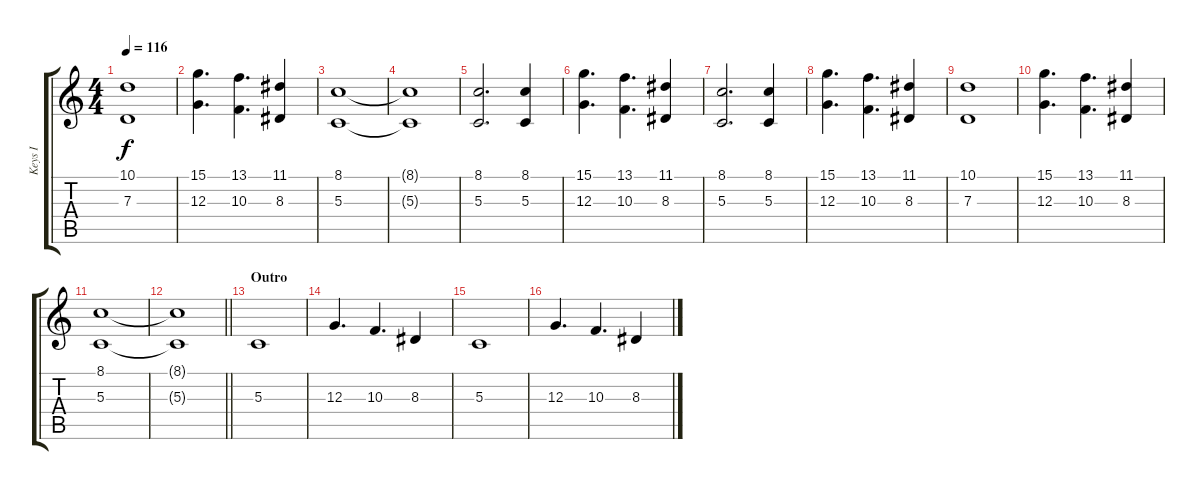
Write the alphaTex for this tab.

\track ("Keys I" "Keys I") {instrument synthstrings1}
\staff {score tabs}
\tuning (E4 B3 G3 D3 A2 E2) {hide}
\ts (4 4)
\tempo 116
\clef g2
\ks c
(10.1 7.3).1{dy f} |
(15.1 12.3).4{d} (13.1 10.3).4{d} (11.1 8.3).4 |
(8.1 5.3).1 |
(8.1{t} 5.3{t}).1 |
(8.1 5.3).2{d} (8.1 5.3).4 |
(15.1 12.3).4{d} (13.1 10.3).4{d} (11.1 8.3).4 |
(8.1 5.3).2{d} (8.1 5.3).4 |
(15.1 12.3).4{d} (13.1 10.3).4{d} (11.1 8.3).4 |
(10.1 7.3).1 |
(15.1 12.3).4{d} (13.1 10.3).4{d} (11.1 8.3).4 |
(8.1 5.3).1 |
\barLineRight lightlight
(8.1{t} 5.3{t}).1 |
\section ("" "Outro")
5.3.1{volume 13 instrument synthstrings1} |
12.3.4{d} 10.3.4{d} 8.3.4 |
5.3.1 |
12.3.4{d} 10.3.4{d} 8.3.4
